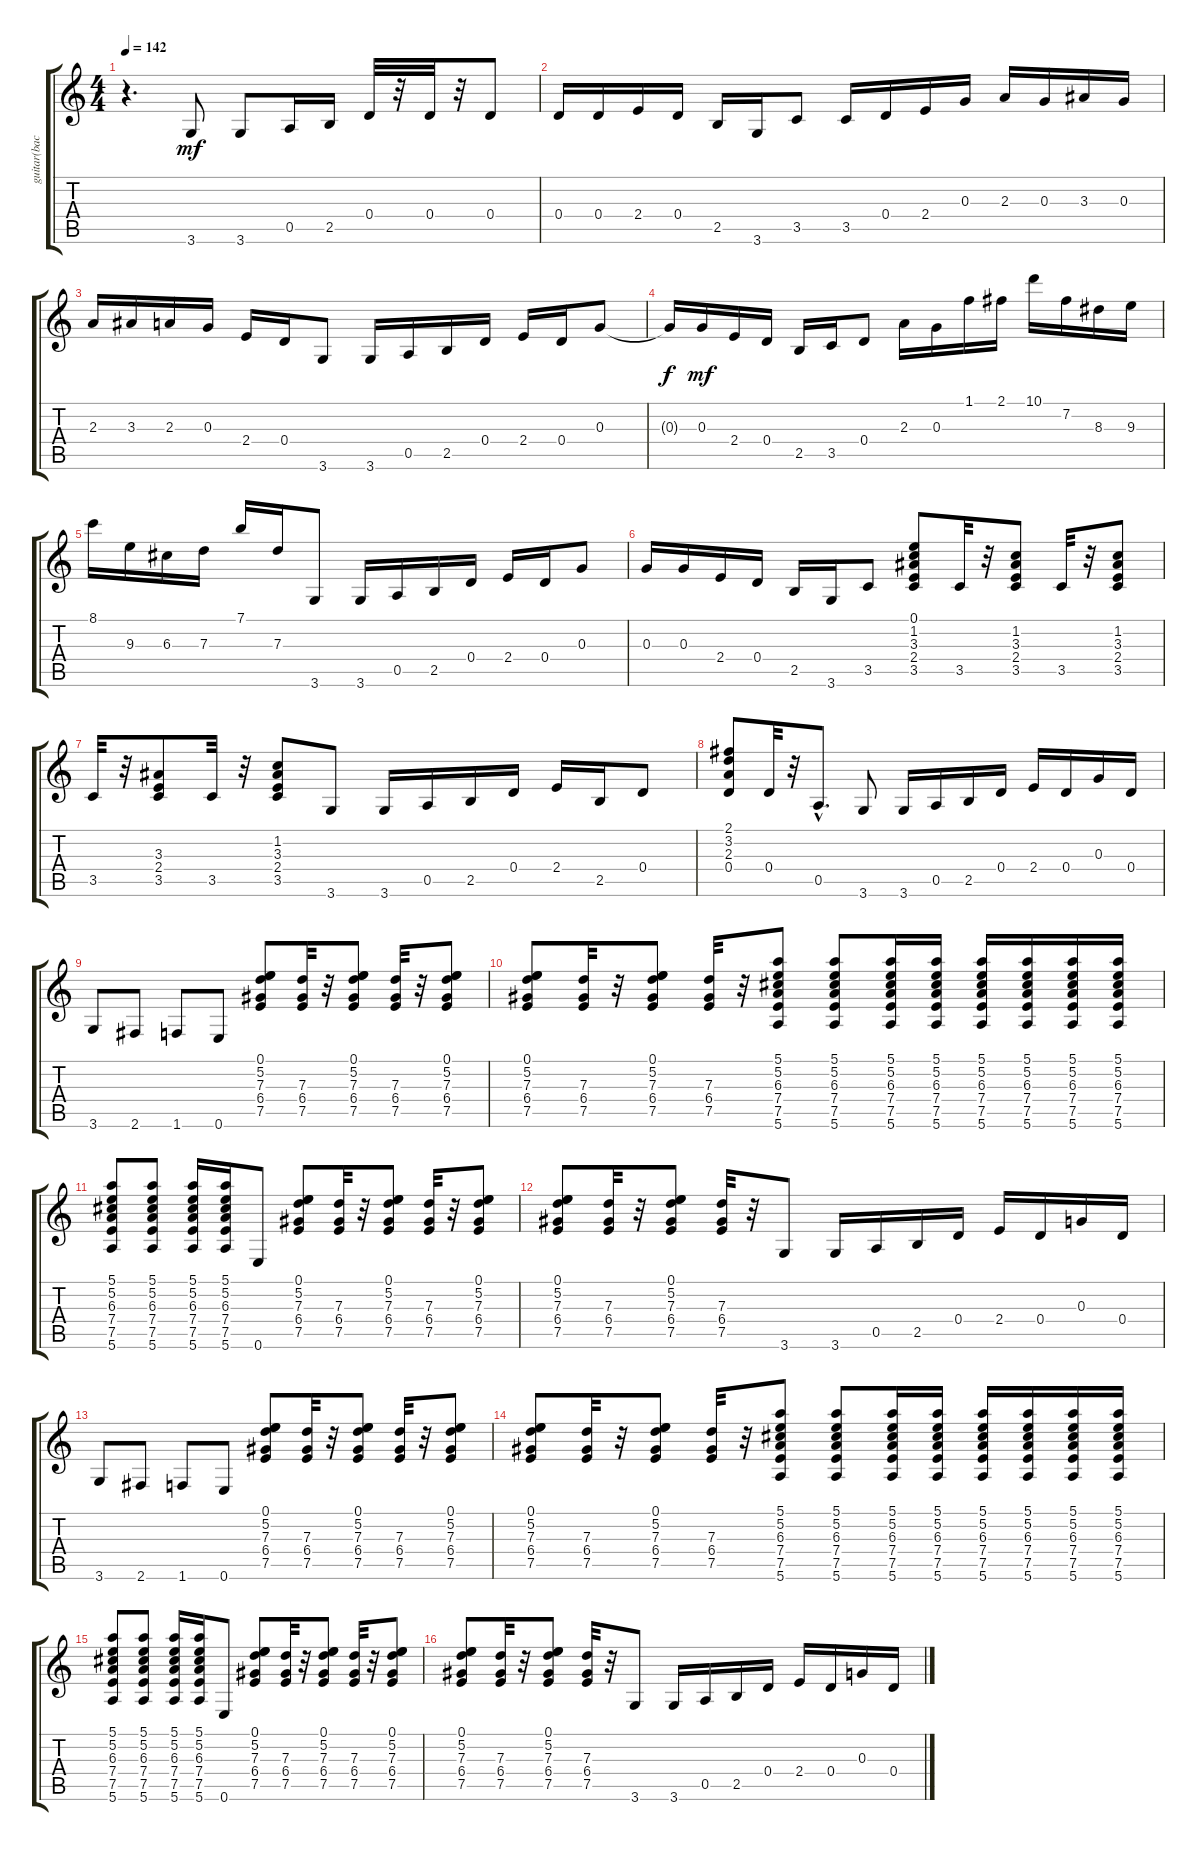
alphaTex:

\track ("guitar(background)" "guitar(bac") {instrument acousticguitarsteel}
\staff {score tabs}
\tuning (E4 B3 G3 D3 A2 E2) {hide}
\ts (4 4)
\tempo 142
\clef g2
\ks c
r.4{d dy mf} 3.6.8 3.6.8 0.5.16 2.5.16 0.4.32 r.32 0.4.32 r.32 0.4.8 |
0.4.16 0.4.16 2.4.16 0.4.16 2.5.16 3.6.16 3.5.8 3.5.16 0.4.16 2.4.16 0.3.16 2.3.16 0.3.16 3.3.16 0.3.16 |
2.3.16 3.3.16 2.3.16 0.3.16 2.4.16 0.4.16 3.6.8 3.6.16 0.5.16 2.5.16 0.4.16 2.4.16 0.4.16 0.3.8 |
0.3{t}.16{dy f} 0.3.16{dy mf} 2.4.16 0.4.16 2.5.16 3.5.16 0.4.8 2.3.16 0.3.16 1.1.16 2.1.16 10.1.16 7.2.16 8.3.16 9.3.16 |
8.1.16 9.3.16 6.3.16 7.3.16 7.1.16 7.3.16 3.6.8 3.6.16 0.5.16 2.5.16 0.4.16 2.4.16 0.4.16 0.3.8 |
0.3.16 0.3.16 2.4.16 0.4.16 2.5.16 3.6.16 3.5.8 (0.1 1.2 3.3 2.4 3.5).8 3.5.32 r.32 (1.2 3.3 2.4 3.5).8 3.5.32 r.32 (1.2 3.3 2.4 3.5).8 |
3.5.32 r.32 (3.3 2.4 3.5).8 3.5.32 r.32 (1.2 3.3 2.4 3.5).8 3.6.8 3.6.16 0.5.16 2.5.16 0.4.16 2.4.16 2.5.16 0.4.8 |
(2.1 3.2 2.3 0.4).8 0.4.32 r.32 0.5{hac}.8{d} 3.6.8 3.6.16 0.5.16 2.5.16 0.4.16 2.4.16 0.4.16 0.3.16 0.4.16 |
3.6.8 2.6.8 1.6.8 0.6.8 (0.1 5.2 7.3 6.4 7.5).8 (7.3 6.4 7.5).32 r.32 (0.1 5.2 7.3 6.4 7.5).8 (7.3 6.4 7.5).32 r.32 (0.1 5.2 7.3 6.4 7.5).8 |
(0.1 5.2 7.3 6.4 7.5).8 (7.3 6.4 7.5).32 r.32 (0.1 5.2 7.3 6.4 7.5).8 (7.3 6.4 7.5).32 r.32 (5.1 5.2 6.3 7.4 7.5 5.6).8 (5.1 5.2 6.3 7.4 7.5 5.6).8 (5.1 5.2 6.3 7.4 7.5 5.6).16 (5.1 5.2 6.3 7.4 7.5 5.6).16 (5.1 5.2 6.3 7.4 7.5 5.6).16 (5.1 5.2 6.3 7.4 7.5 5.6).16 (5.1 5.2 6.3 7.4 7.5 5.6).16 (5.1 5.2 6.3 7.4 7.5 5.6).16 |
(5.1 5.2 6.3 7.4 7.5 5.6).8 (5.1 5.2 6.3 7.4 7.5 5.6).8 (5.1 5.2 6.3 7.4 7.5 5.6).16 (5.1 5.2 6.3 7.4 7.5 5.6).16 0.6.8 (0.1 5.2 7.3 6.4 7.5).8 (7.3 6.4 7.5).32 r.32 (0.1 5.2 7.3 6.4 7.5).8 (7.3 6.4 7.5).32 r.32 (0.1 5.2 7.3 6.4 7.5).8 |
(0.1 5.2 7.3 6.4 7.5).8 (7.3 6.4 7.5).32 r.32 (0.1 5.2 7.3 6.4 7.5).8 (7.3 6.4 7.5).32 r.32 3.6.8 3.6.16 0.5.16 2.5.16 0.4.16 2.4.16 0.4.16 0.3.16 0.4.16 |
3.6.8 2.6.8 1.6.8 0.6.8 (0.1 5.2 7.3 6.4 7.5).8 (7.3 6.4 7.5).32 r.32 (0.1 5.2 7.3 6.4 7.5).8 (7.3 6.4 7.5).32 r.32 (0.1 5.2 7.3 6.4 7.5).8 |
(0.1 5.2 7.3 6.4 7.5).8 (7.3 6.4 7.5).32 r.32 (0.1 5.2 7.3 6.4 7.5).8 (7.3 6.4 7.5).32 r.32 (5.1 5.2 6.3 7.4 7.5 5.6).8 (5.1 5.2 6.3 7.4 7.5 5.6).8 (5.1 5.2 6.3 7.4 7.5 5.6).16 (5.1 5.2 6.3 7.4 7.5 5.6).16 (5.1 5.2 6.3 7.4 7.5 5.6).16 (5.1 5.2 6.3 7.4 7.5 5.6).16 (5.1 5.2 6.3 7.4 7.5 5.6).16 (5.1 5.2 6.3 7.4 7.5 5.6).16 |
(5.1 5.2 6.3 7.4 7.5 5.6).8 (5.1 5.2 6.3 7.4 7.5 5.6).8 (5.1 5.2 6.3 7.4 7.5 5.6).16 (5.1 5.2 6.3 7.4 7.5 5.6).16 0.6.8 (0.1 5.2 7.3 6.4 7.5).8 (7.3 6.4 7.5).32 r.32 (0.1 5.2 7.3 6.4 7.5).8 (7.3 6.4 7.5).32 r.32 (0.1 5.2 7.3 6.4 7.5).8 |
(0.1 5.2 7.3 6.4 7.5).8 (7.3 6.4 7.5).32 r.32 (0.1 5.2 7.3 6.4 7.5).8 (7.3 6.4 7.5).32 r.32 3.6.8 3.6.16 0.5.16 2.5.16 0.4.16 2.4.16 0.4.16 0.3.16 0.4.16
